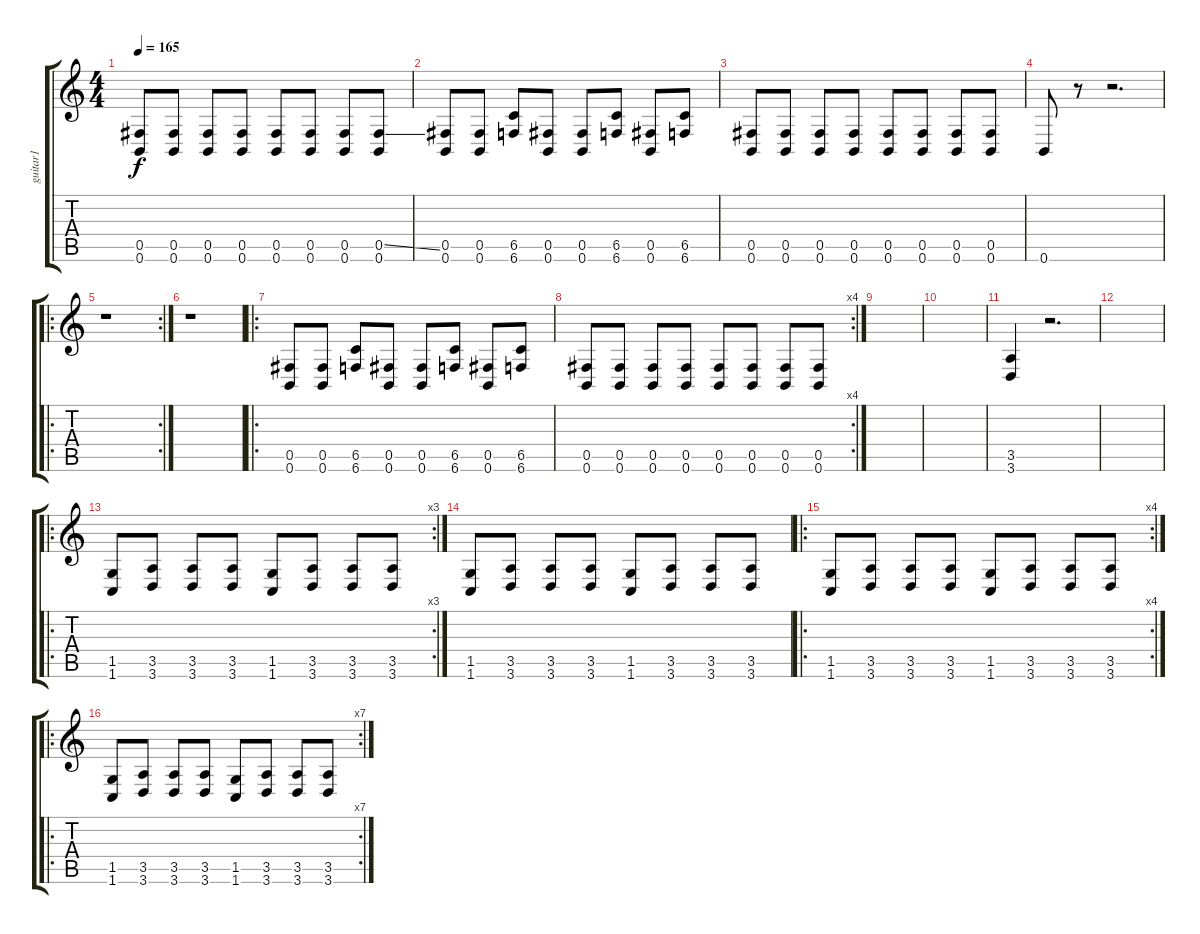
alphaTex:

\track ("guitar1" "guitar1") {instrument distortionguitar}
\staff {score tabs}
\tuning (Db4 Ab3 E3 B2 Gb2 B1) {hide}
\ts (4 4)
\tempo 165
\clef g2
\ks c
(0.5 0.6).8{dy f} (0.5 0.6).8 (0.5 0.6).8 (0.5 0.6).8 (0.5 0.6).8 (0.5 0.6).8 (0.5 0.6).8 (0.5{ss} 0.6).8 |
(0.5 0.6).8 (0.5 0.6).8 (6.5 6.6).8 (0.5 0.6).8 (0.5 0.6).8 (6.5 6.6).8 (0.5 0.6).8 (6.5 6.6).8 |
(0.5 0.6).8 (0.5 0.6).8 (0.5 0.6).8 (0.5 0.6).8 (0.5 0.6).8 (0.5 0.6).8 (0.5 0.6).8 (0.5 0.6).8 |
0.6.8 r.8 r.2{d} |
\ro
\rc 2
r.1 |
r.1 |
\ro
(0.5 0.6).8 (0.5 0.6).8 (6.5 6.6).8 (0.5 0.6).8 (0.5 0.6).8 (6.5 6.6).8 (0.5 0.6).8 (6.5 6.6).8 |
\rc 4
(0.5 0.6).8 (0.5 0.6).8 (0.5 0.6).8 (0.5 0.6).8 (0.5 0.6).8 (0.5 0.6).8 (0.5 0.6).8 (0.5 0.6).8 |
|
|
(3.5 3.6).4 r.2{d} |
|
\ro
\rc 3
(1.5 1.6).8 (3.5 3.6).8 (3.5 3.6).8 (3.5 3.6).8 (1.5 1.6).8 (3.5 3.6).8 (3.5 3.6).8 (3.5 3.6).8 |
(1.5 1.6).8 (3.5 3.6).8 (3.5 3.6).8 (3.5 3.6).8 (1.5 1.6).8 (3.5 3.6).8 (3.5 3.6).8 (3.5 3.6).8 |
\ro
\rc 4
(1.5 1.6).8 (3.5 3.6).8 (3.5 3.6).8 (3.5 3.6).8 (1.5 1.6).8 (3.5 3.6).8 (3.5 3.6).8 (3.5 3.6).8 |
\ro
\rc 7
(1.5 1.6).8 (3.5 3.6).8 (3.5 3.6).8 (3.5 3.6).8 (1.5 1.6).8 (3.5 3.6).8 (3.5 3.6).8 (3.5 3.6).8
